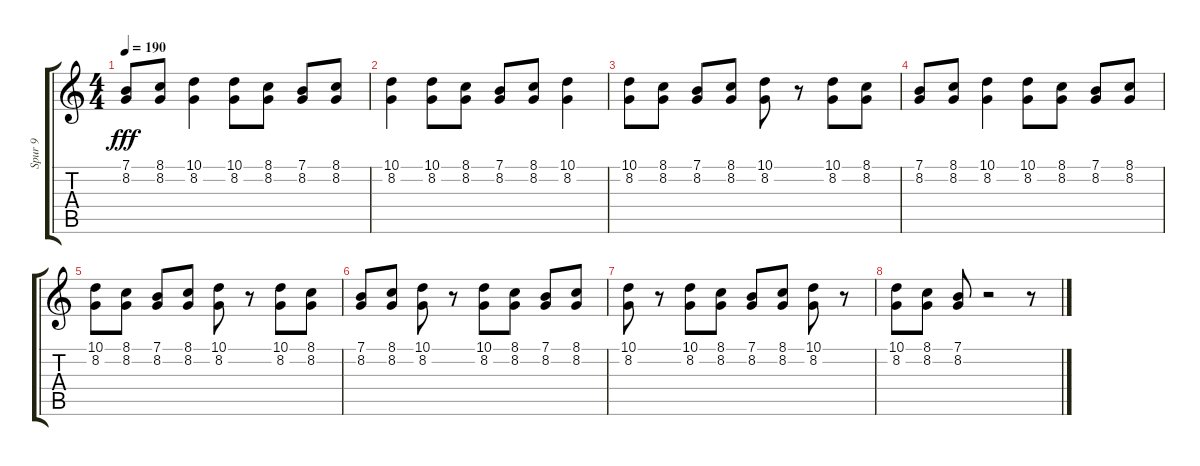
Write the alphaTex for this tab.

\track ("Spur 9" "Spur 9") {instrument violin}
\staff {score tabs}
\tuning (E4 B3 G3 D3 A2 E2) {hide}
\ts (4 4)
\tempo 190
\clef g2
\ks c
(7.1 8.2).8{dy fff} (8.1 8.2).8 (10.1 8.2).4 (10.1 8.2).8 (8.1 8.2).8 (7.1 8.2).8 (8.1 8.2).8 |
(10.1 8.2).4 (10.1 8.2).8 (8.1 8.2).8 (7.1 8.2).8 (8.1 8.2).8 (10.1 8.2).4 |
(10.1 8.2).8 (8.1 8.2).8 (7.1 8.2).8 (8.1 8.2).8 (10.1 8.2).8 r.8 (10.1 8.2).8 (8.1 8.2).8 |
(7.1 8.2).8 (8.1 8.2).8 (10.1 8.2).4 (10.1 8.2).8 (8.1 8.2).8 (7.1 8.2).8 (8.1 8.2).8 |
(10.1 8.2).8 (8.1 8.2).8 (7.1 8.2).8 (8.1 8.2).8 (10.1 8.2).8 r.8 (10.1 8.2).8 (8.1 8.2).8 |
(7.1 8.2).8 (8.1 8.2).8 (10.1 8.2).8 r.8 (10.1 8.2).8 (8.1 8.2).8 (7.1 8.2).8 (8.1 8.2).8 |
(10.1 8.2).8 r.8 (10.1 8.2).8 (8.1 8.2).8 (7.1 8.2).8 (8.1 8.2).8 (10.1 8.2).8 r.8 |
(10.1 8.2).8 (8.1 8.2).8 (7.1 8.2).8 r.2 r.8
